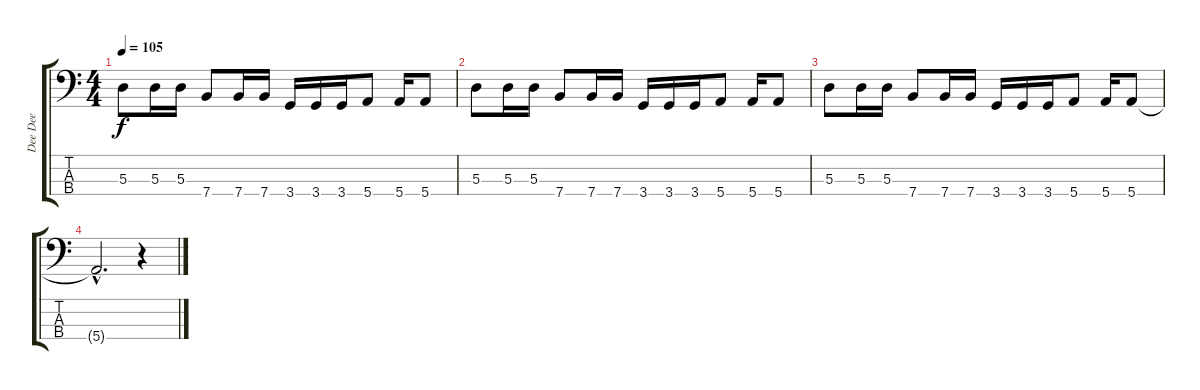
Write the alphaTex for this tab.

\track ("Dee Dee" "Dee Dee") {instrument electricbasspick}
\staff {score tabs}
\tuning (G2 D2 A1 E1) {hide}
\ts (4 4)
\tempo 105
\clef f4
\ks c
5.3.8{dy f} 5.3.16 5.3.16 7.4.8 7.4.16 7.4.16 3.4.16 3.4.16 3.4.16 5.4.8 5.4.16 5.4.8 |
5.3.8 5.3.16 5.3.16 7.4.8 7.4.16 7.4.16 3.4.16 3.4.16 3.4.16 5.4.8 5.4.16 5.4.8 |
5.3.8 5.3.16 5.3.16 7.4.8 7.4.16 7.4.16 3.4.16 3.4.16 3.4.16 5.4.8 5.4.16 5.4.8 |
5.4{hac t}.2{d} r.4
